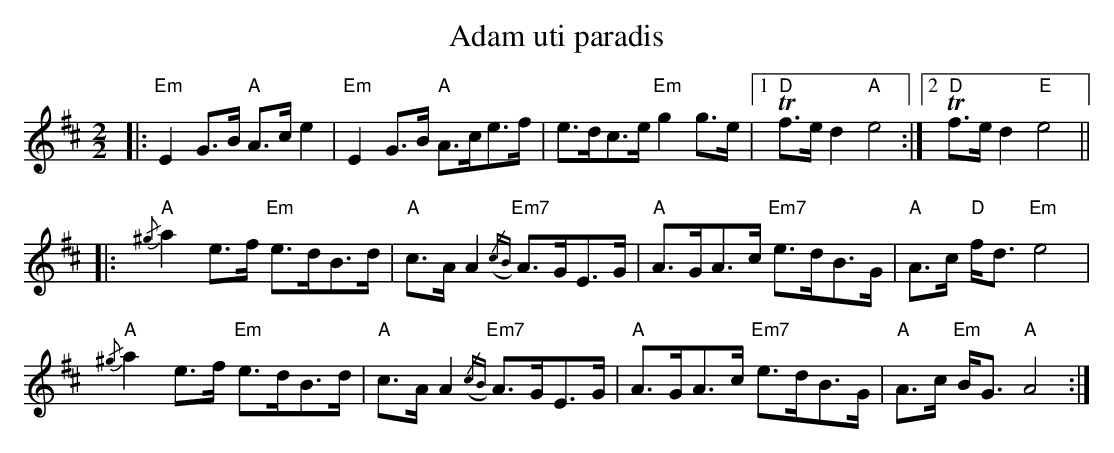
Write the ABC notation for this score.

X:1
T:Adam uti paradis
L:1/4
M:2/2
K:D
V:1
|: "Em" E G/>B/ "A" A/>c/ e | "Em" E G/>B/ "A" A/>c/e/>f/ | e/>d/c/>e/ "Em" g g/>e/ |1 "D" Tf/>e/ d "A" e2 :|2  "D" Tf/>e/ d "E" e2 ||
|:"A"{/^g} a e/>f/ "Em" e/>d/B/>d/ | "A" c/>A/ A "Em7"({/cB)} A/>G/E/>G/ | "A" A/>G/A/>c/ "Em7" e/>d/B/>G/ |  "A" A/>c/ "D" f/<d/ "Em" e2 |
"A"{/^g} a e/>f/ "Em" e/>d/B/>d/ | "A" c/>A/ A "Em7"({/cB)} A/>G/E/>G/ | "A" A/>G/A/>c/ "Em7" e/>d/B/>G/ |  "A" A/>c/ "Em" B/<G/ "A" A2 :|
